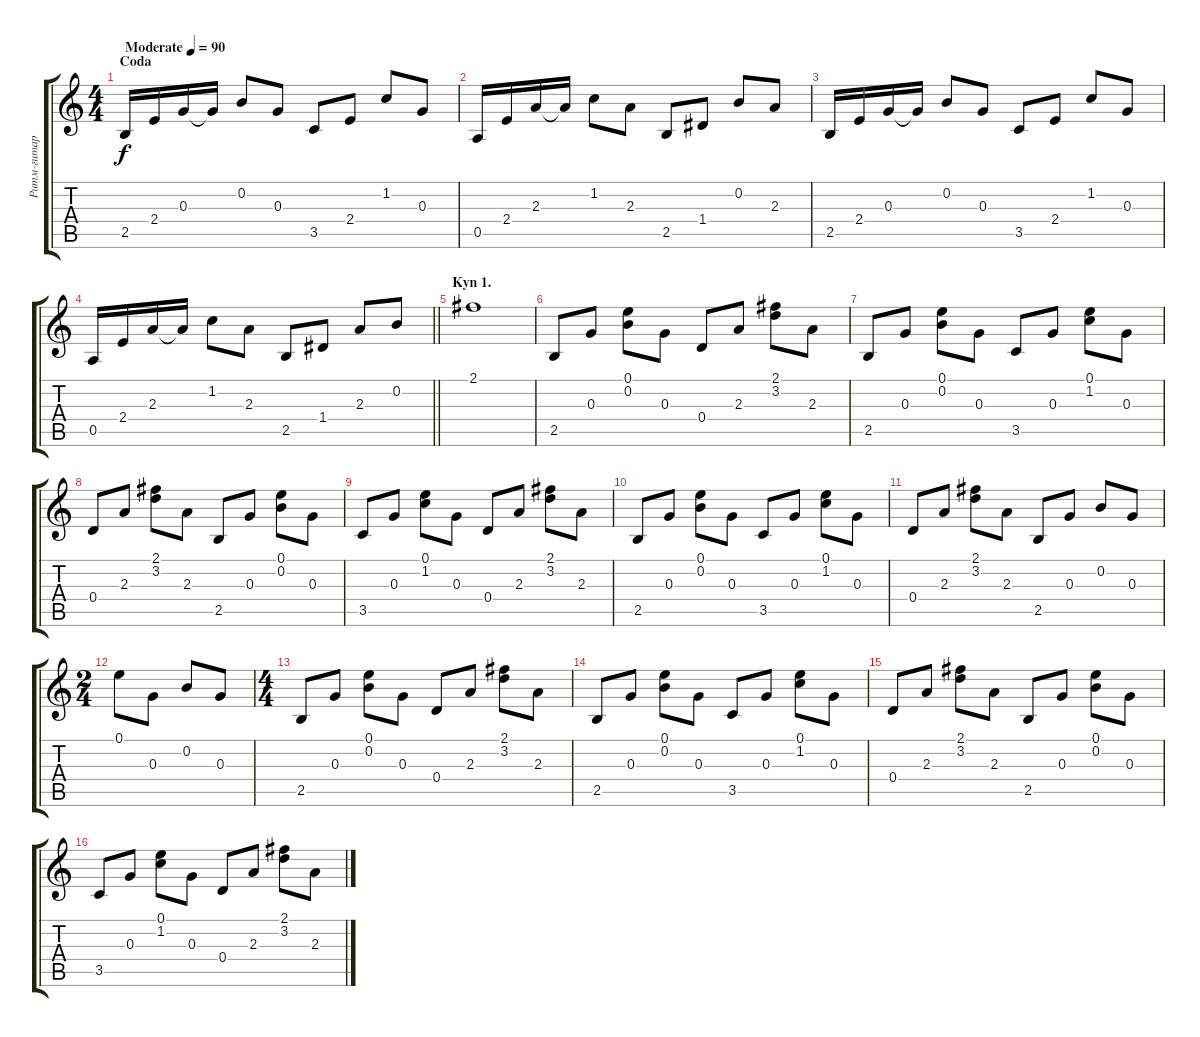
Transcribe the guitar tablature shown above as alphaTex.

\track ("Ритм-гитара." "Ритм-гитар") {instrument acousticguitarsteel}
\staff {score tabs}
\tuning (E4 B3 G3 D3 A2 E2) {hide}
\ts (4 4)
\section ("" "Coda")
\tempo (90 "Moderate")
\clef g2
\ks c
2.5.16{dy f instrument acousticguitarsteel} 2.4.16 0.3.16 0.3{t}.16 0.2.8 0.3.8 3.5.8 2.4.8 1.2.8 0.3.8 |
0.5.16 2.4.16 2.3.16 2.3{t}.16 1.2.8 2.3.8 2.5.8 1.4.8 0.2.8 2.3.8 |
2.5.16 2.4.16 0.3.16 0.3{t}.16 0.2.8 0.3.8 3.5.8 2.4.8 1.2.8 0.3.8 |
\barLineRight lightlight
0.5.16 2.4.16 2.3.16 2.3{t}.16 1.2.8 2.3.8 2.5.8 1.4.8 2.3.8 0.2.8 |
\section ("" "Kyn 1.")
2.1.1 |
2.5.8 0.3.8 (0.1 0.2).8 0.3.8 0.4.8 2.3.8 (2.1 3.2).8 2.3.8 |
2.5.8 0.3.8 (0.1 0.2).8 0.3.8 3.5.8 0.3.8 (0.1 1.2).8 0.3.8 |
0.4.8 2.3.8 (2.1 3.2).8 2.3.8 2.5.8 0.3.8 (0.1 0.2).8 0.3.8 |
3.5.8 0.3.8 (0.1 1.2).8 0.3.8 0.4.8 2.3.8 (2.1 3.2).8 2.3.8 |
2.5.8 0.3.8 (0.1 0.2).8 0.3.8 3.5.8 0.3.8 (0.1 1.2).8 0.3.8 |
0.4.8 2.3.8 (2.1 3.2).8 2.3.8 2.5.8 0.3.8 0.2.8 0.3.8 |
\ts (2 4)
0.1.8 0.3.8 0.2.8 0.3.8 |
\ts (4 4)
2.5.8 0.3.8 (0.1 0.2).8 0.3.8 0.4.8 2.3.8 (2.1 3.2).8 2.3.8 |
2.5.8 0.3.8 (0.1 0.2).8 0.3.8 3.5.8 0.3.8 (0.1 1.2).8 0.3.8 |
0.4.8 2.3.8 (2.1 3.2).8 2.3.8 2.5.8 0.3.8 (0.1 0.2).8 0.3.8 |
3.5.8 0.3.8 (0.1 1.2).8 0.3.8 0.4.8 2.3.8 (2.1 3.2).8 2.3.8
